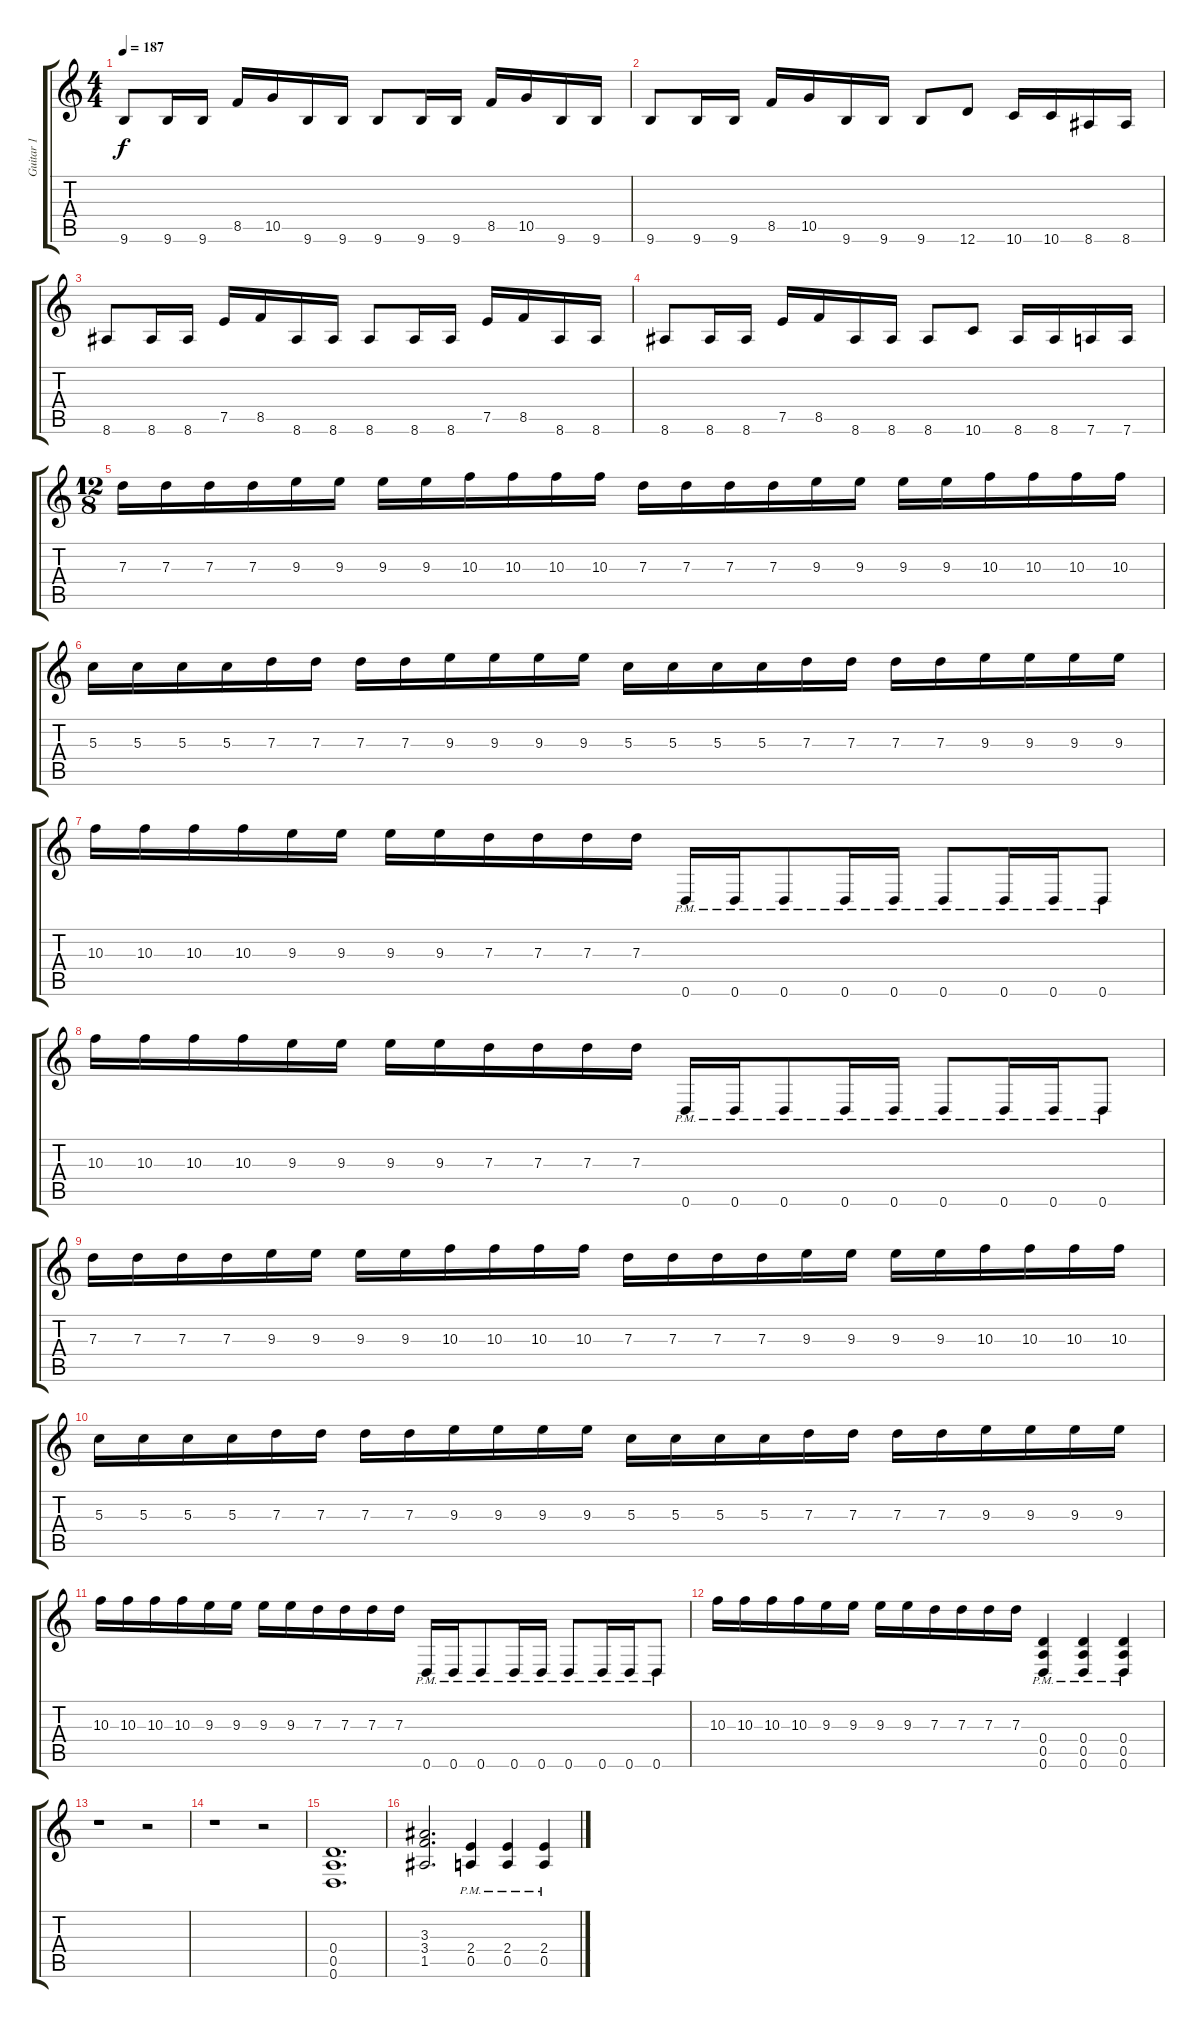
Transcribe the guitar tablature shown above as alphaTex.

\track ("Guitar 1" "Guitar 1") {instrument distortionguitar}
\staff {score tabs}
\tuning (E4 B3 G3 D3 A2 D2) {hide}
\ts (4 4)
\tempo 187
\clef g2
\ks c
9.6.8{dy f} 9.6.16 9.6.16 8.5.16 10.5.16 9.6.16 9.6.16 9.6.8 9.6.16 9.6.16 8.5.16 10.5.16 9.6.16 9.6.16 |
9.6.8 9.6.16 9.6.16 8.5.16 10.5.16 9.6.16 9.6.16 9.6.8 12.6.8 10.6.16 10.6.16 8.6.16 8.6.16 |
8.6.8 8.6.16 8.6.16 7.5.16 8.5.16 8.6.16 8.6.16 8.6.8 8.6.16 8.6.16 7.5.16 8.5.16 8.6.16 8.6.16 |
8.6.8 8.6.16 8.6.16 7.5.16 8.5.16 8.6.16 8.6.16 8.6.8 10.6.8 8.6.16 8.6.16 7.6.16 7.6.16 |
\ts (12 8)
7.3.16 7.3.16 7.3.16 7.3.16 9.3.16 9.3.16 9.3.16 9.3.16 10.3.16 10.3.16 10.3.16 10.3.16 7.3.16 7.3.16 7.3.16 7.3.16 9.3.16 9.3.16 9.3.16 9.3.16 10.3.16 10.3.16 10.3.16 10.3.16 |
5.3.16 5.3.16 5.3.16 5.3.16 7.3.16 7.3.16 7.3.16 7.3.16 9.3.16 9.3.16 9.3.16 9.3.16 5.3.16 5.3.16 5.3.16 5.3.16 7.3.16 7.3.16 7.3.16 7.3.16 9.3.16 9.3.16 9.3.16 9.3.16 |
10.3.16 10.3.16 10.3.16 10.3.16 9.3.16 9.3.16 9.3.16 9.3.16 7.3.16 7.3.16 7.3.16 7.3.16 0.6{pm}.16 0.6{pm}.16 0.6{pm}.8 0.6{pm}.16 0.6{pm}.16 0.6{pm}.8 0.6{pm}.16 0.6{pm}.16 0.6{pm}.8 |
10.3.16 10.3.16 10.3.16 10.3.16 9.3.16 9.3.16 9.3.16 9.3.16 7.3.16 7.3.16 7.3.16 7.3.16 0.6{pm}.16 0.6{pm}.16 0.6{pm}.8 0.6{pm}.16 0.6{pm}.16 0.6{pm}.8 0.6{pm}.16 0.6{pm}.16 0.6{pm}.8 |
7.3.16 7.3.16 7.3.16 7.3.16 9.3.16 9.3.16 9.3.16 9.3.16 10.3.16 10.3.16 10.3.16 10.3.16 7.3.16 7.3.16 7.3.16 7.3.16 9.3.16 9.3.16 9.3.16 9.3.16 10.3.16 10.3.16 10.3.16 10.3.16 |
5.3.16 5.3.16 5.3.16 5.3.16 7.3.16 7.3.16 7.3.16 7.3.16 9.3.16 9.3.16 9.3.16 9.3.16 5.3.16 5.3.16 5.3.16 5.3.16 7.3.16 7.3.16 7.3.16 7.3.16 9.3.16 9.3.16 9.3.16 9.3.16 |
10.3.16 10.3.16 10.3.16 10.3.16 9.3.16 9.3.16 9.3.16 9.3.16 7.3.16 7.3.16 7.3.16 7.3.16 0.6{pm}.16 0.6{pm}.16 0.6{pm}.8 0.6{pm}.16 0.6{pm}.16 0.6{pm}.8 0.6{pm}.16 0.6{pm}.16 0.6{pm}.8 |
10.3.16 10.3.16 10.3.16 10.3.16 9.3.16 9.3.16 9.3.16 9.3.16 7.3.16 7.3.16 7.3.16 7.3.16 (0.4{pm} 0.5{pm} 0.6{pm}).4 (0.4{pm} 0.5{pm} 0.6{pm}).4 (0.4{pm} 0.5{pm} 0.6{pm}).4 |
r.1 r.2 |
r.1 r.2 |
(0.4 0.5 0.6).1{d} |
(3.3 3.4 1.5).2{d} (2.4{pm} 0.5{pm}).4 (2.4{pm} 0.5{pm}).4 (2.4{pm} 0.5{pm}).4
